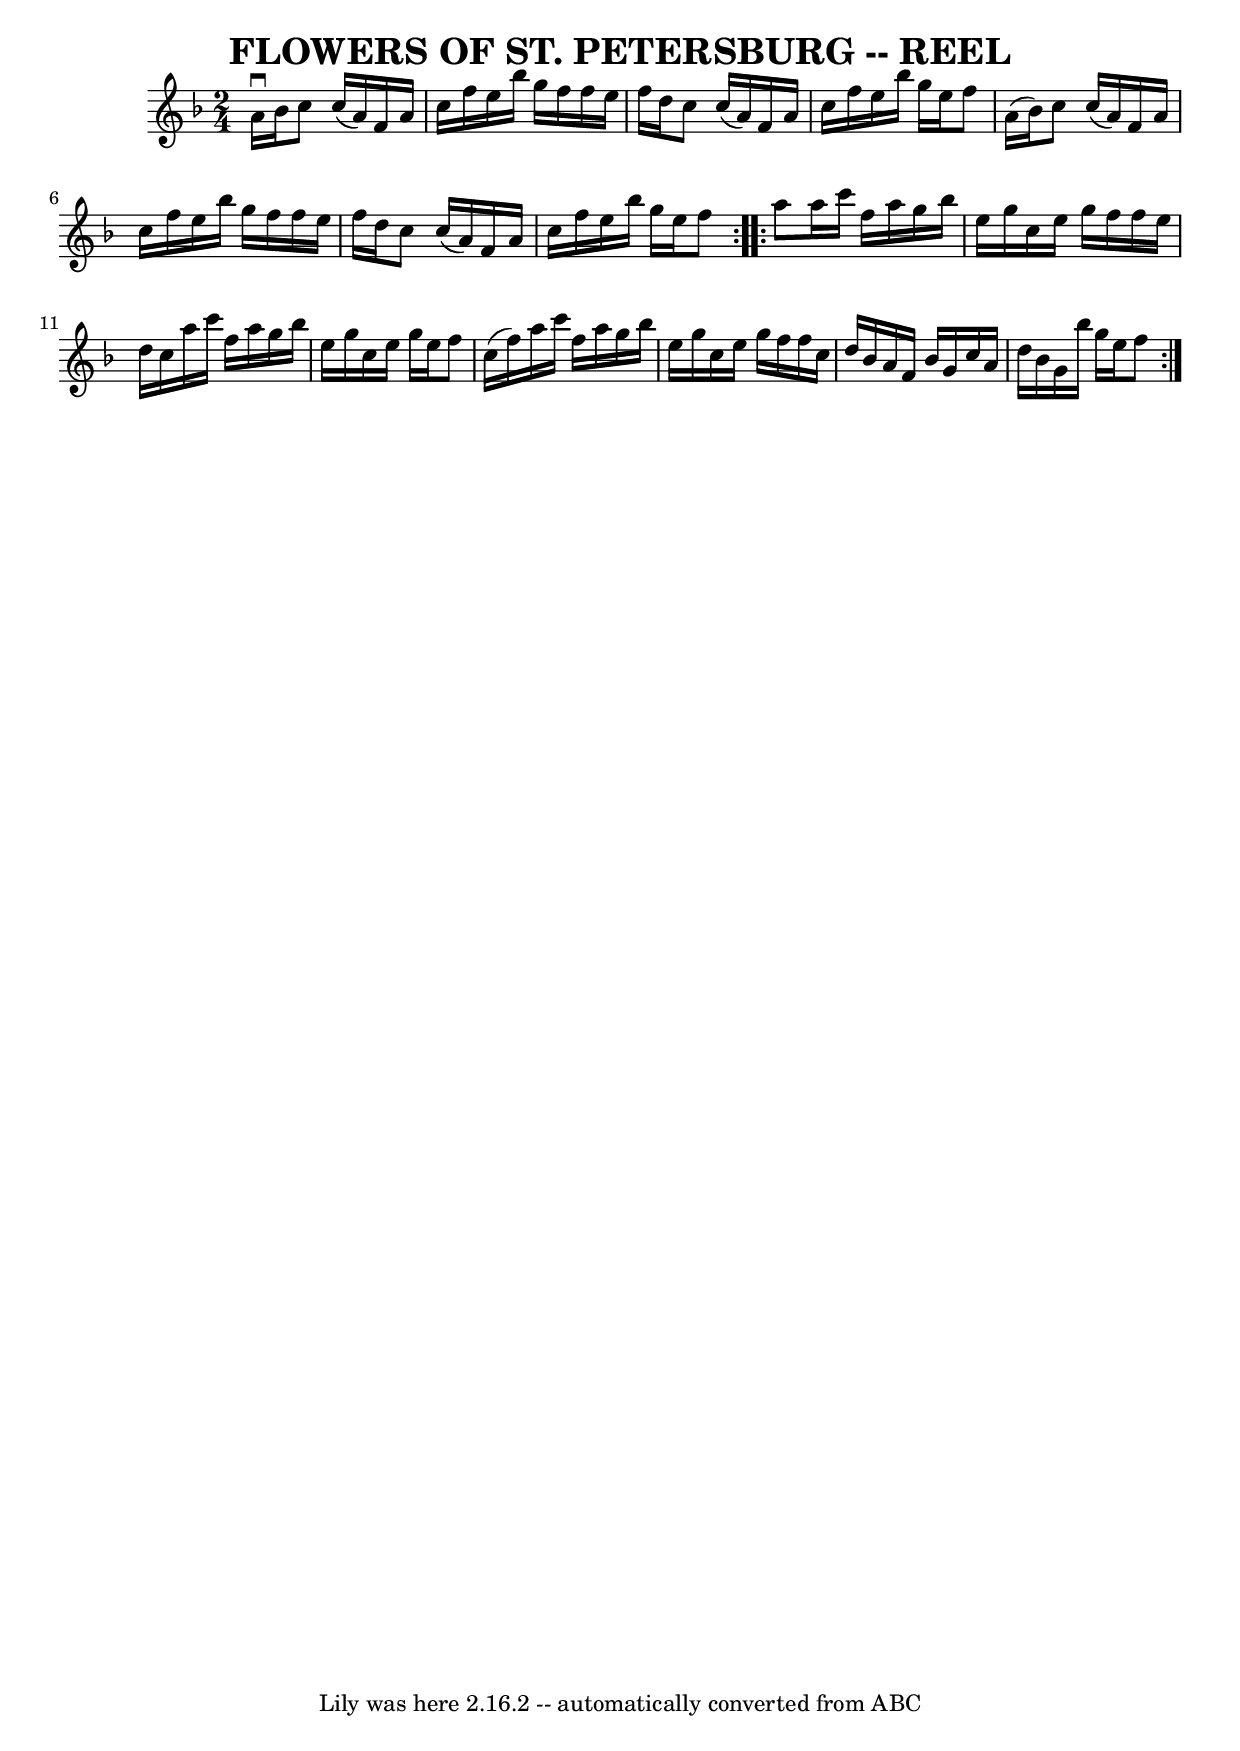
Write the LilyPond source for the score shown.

\version "2.7.40"
\include "Mammoth.ily"
\header {
	%% book = "Ryan's Mammoth Collection of Fiddle Tunes"
	crossRefNumber = "1"
	footnotes = ""
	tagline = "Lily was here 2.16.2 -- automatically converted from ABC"
	title = "FLOWERS OF ST. PETERSBURG -- REEL"
}
voicedefault =  {


\repeat volta 2 {
\time 2/4 
\key f \major a'16^\downbow bes'16        |
 c''8    
c''16 (a'16) f'16 a'16 c''16 f''16    |
 e''16    
bes''16 g''16 f''16 f''16 e''16 f''16 d''16    |
   
c''8 c''16 (a'16) f'16 a'16 c''16 f''16    |
 e''16 
 bes''16 g''16 e''16 f''8 a'16 (bes'16)   |
     
|
 c''8 c''16 (a'16) f'16 a'16 c''16 f''16    
|
 e''16 bes''16 g''16 f''16 f''16 e''16 f''16    
d''16    |
 c''8 c''16 (a'16) f'16 a'16 c''16 f''16 
   |
 e''16 bes''16 g''16 e''16 f''8    }     
\repeat volta 2 { a''8        |
 a''16 c'''16 f''16 a''16    
g''16 bes''16 e''16 g''16    |
 c''16 e''16 g''16    
f''16 f''16 e''16 d''16 c''16    |
 a''16 c'''16    
f''16 a''16 g''16 bes''16 e''16 g''16    |
 c''16    
e''16 g''16 e''16 f''8 c''16 (f''16)   |
     |
  
 a''16 c'''16 f''16 a''16 g''16 bes''16 e''16 g''16    
|
 c''16 e''16 g''16 f''16 f''16 c''16 d''16    
bes'16    |
 a'16 f'16 bes'16 g'16 c''16 a'16 d''16   
 bes'16    |
 g'16 bes''16 g''16 e''16 f''8    }   
}

\score{
    <<

	\context Staff="default"
	{
	    \voicedefault 
	}

    >>
	\layout {
	}
	\midi {}
}
